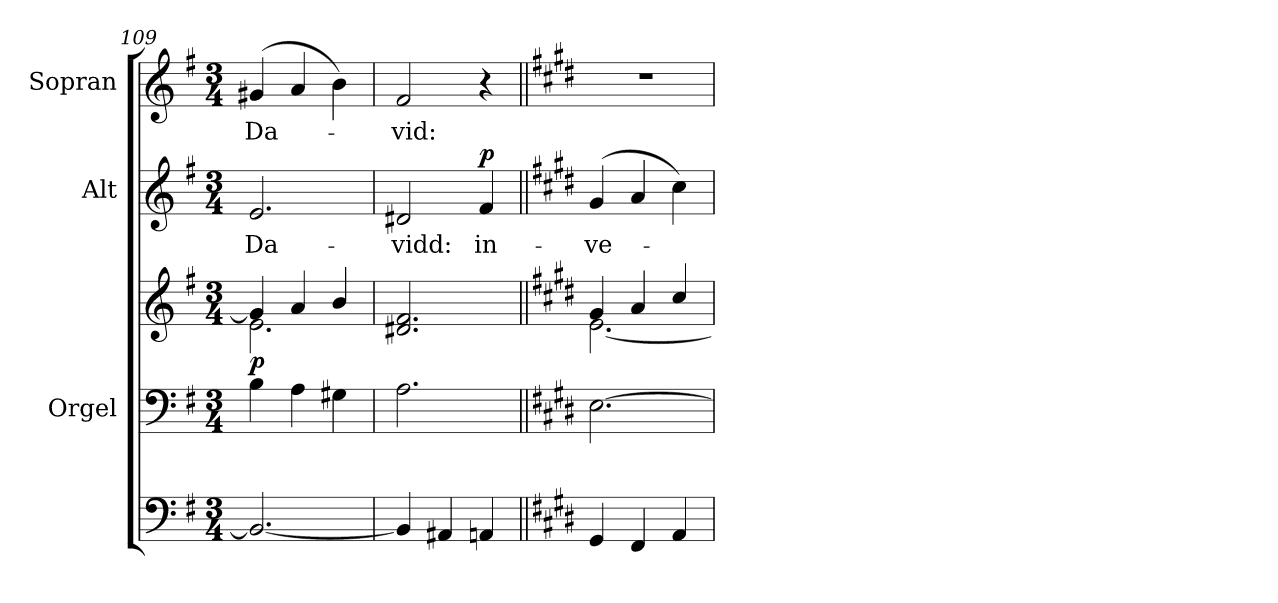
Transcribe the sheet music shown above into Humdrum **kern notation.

**kern	**kern	**kern	**dynam	**kern	**text	**dynam	**kern	**text
*part4	*part3	*part3	*part3	*part2	*part2	*part2	*part1	*part1
*staff5	*staff4	*staff3	*staff3/4	*staff2	*staff2	*staff2	*staff1	*staff1
*	*I"Orgel	*	*	*I"Alt	*	*	*I"Sopran	*
*	*I'Org.	*	*	*I'A.	*	*	*I'S.	*
*clefF4	*clefF4	*clefG2	*	*clefG2	*	*	*clefG2	*
*k[f#]	*k[f#]	*k[f#]	*	*k[f#]	*	*	*k[f#]	*
*G:	*G:	*G:	*	*G:	*	*	*G:	*
*M3/4	*M3/4	*M3/4	*	*M3/4	*	*	*M3/4	*
=109	=109	=109	=109	=109	=109	=109	=109	=109
*	*	*^	*	*	*	*	*	*
!	!	!	!	!LO:DY:b	!	!LO:LY:b	!	!	!LO:LY:b
2.BB/_	4B\	4g#/]	2.e\	p	2.e/	Da-	.	(4g#X/	Da-
.	4A\	4a/	.	.	.	.	.	4a/	.
.	4G#X\	4b/	.	.	.	.	.	4b\)	.
*	*	*v	*v	*	*	*	*	*	*
=110	=110	=110	=110	=110	=110	=110	=110	=110
!	!	!	!	!	!LO:LY:b	!	!	!LO:LY:b
4BB/]	2.A\	2.d#X/ 2.f#/	.	2d#X/	-vidd:	.	2f#/	-vid:
4AA#X/	.	.	.	.	.	.	.	.
!	!	!	!	!	!LO:LY:b	!LO:DY:a	!	!
4AAn/	.	.	.	4f#/	in-	p	4r	.
!!LO:LB:g=z
=111||	=111||	=111||	=111||	=111||	=111||	=111||	=111||	=111||
*k[f#c#g#d#]	*k[f#c#g#d#]	*k[f#c#g#d#]	*	*k[f#c#g#d#]	*	*	*k[f#c#g#d#]	*
*E:	*E:	*E:	*	*E:	*	*	*E:	*
*	*	*^	*	*	*	*	*	*
!	!	!	!	!	!	!LO:LY:b	!	!	!
4GG#/	[2.E\	4g#/	[<2.e\	.	(4g#/	-ve-	.	2.r	.
4FF#/	.	4a/	.	.	4a/	.	.	.	.
4AA/	.	4cc#/	.	.	4cc#\)	.	.	.	.
*	*	*v	*v	*	*	*	*	*	*
=	=	=	=	=	=	=	=	=
*-	*-	*-	*-	*-	*-	*-	*-	*-
